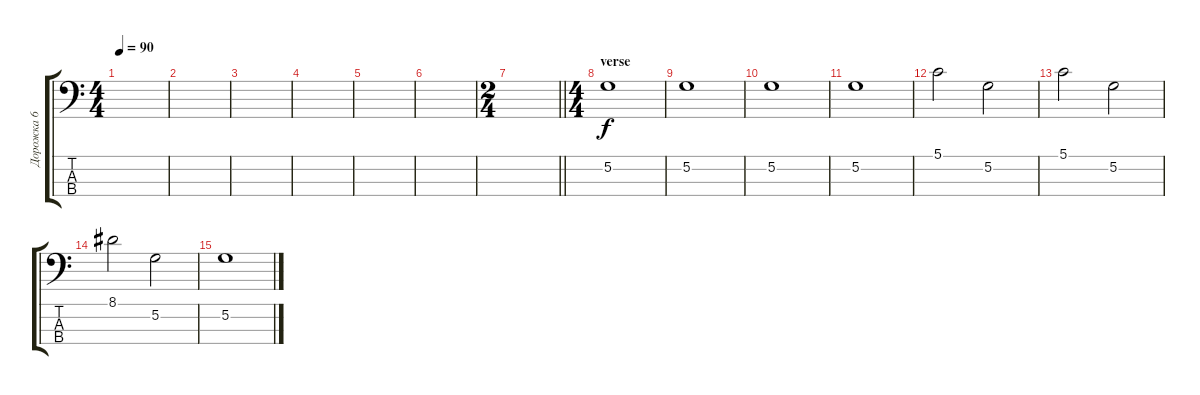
\track ("Дорожка 6" "Дорожка 6") {instrument contrabass}
\staff {score tabs}
\tuning (G2 D2 A1 E1) {hide}
\ts (4 4)
\tempo 90
\clef f4
\ks c
|
|
|
|
|
|
\ts (2 4)
\barLineRight lightlight
|
\ts (4 4)
\section ("" "verse")
5.2.1 |
5.2.1 |
5.2.1 |
5.2.1 |
5.1.2 5.2.2 |
5.1.2 5.2.2 |
8.1.2 5.2.2 |
5.2.1
